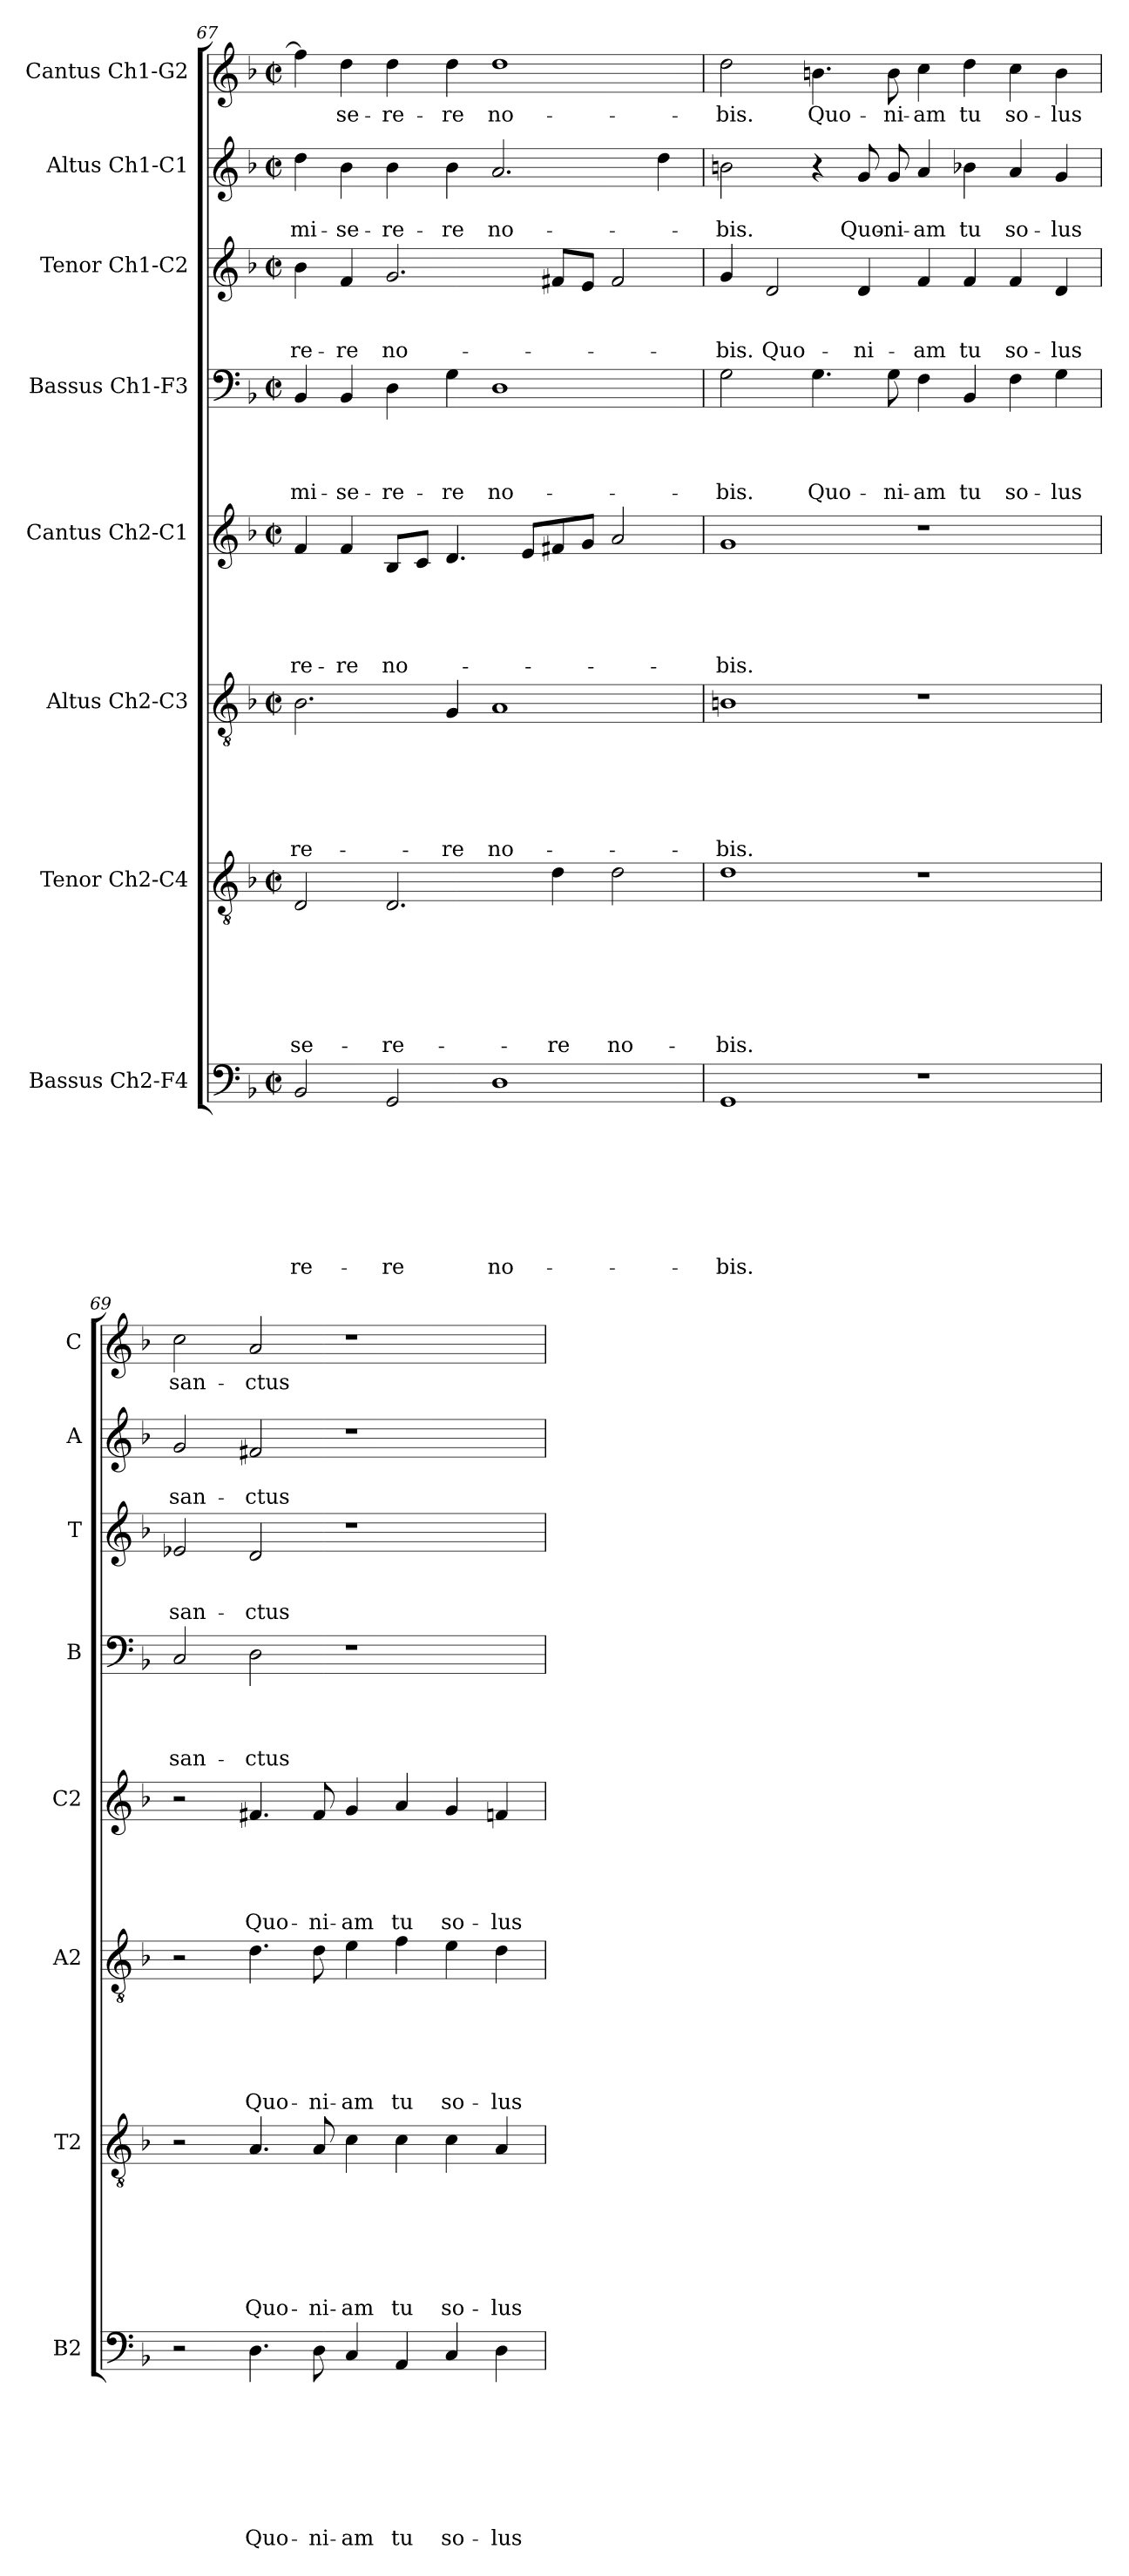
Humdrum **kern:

**kern	**text	**text	**text	**text	**text	**text	**text	**text	**kern	**text	**text	**text	**text	**text	**text	**text	**kern	**text	**text	**text	**text	**text	**text	**kern	**text	**text	**text	**text	**text	**kern	**text	**text	**text	**text	**kern	**text	**text	**text	**kern	**text	**text	**kern	**text
*part8	*part8	*part8	*part8	*part8	*part8	*part8	*part8	*part8	*part7	*part7	*part7	*part7	*part7	*part7	*part7	*part7	*part6	*part6	*part6	*part6	*part6	*part6	*part6	*part5	*part5	*part5	*part5	*part5	*part5	*part4	*part4	*part4	*part4	*part4	*part3	*part3	*part3	*part3	*part2	*part2	*part2	*part1	*part1
*staff8	*staff8	*staff8	*staff8	*staff8	*staff8	*staff8	*staff8	*staff8	*staff7	*staff7	*staff7	*staff7	*staff7	*staff7	*staff7	*staff7	*staff6	*staff6	*staff6	*staff6	*staff6	*staff6	*staff6	*staff5	*staff5	*staff5	*staff5	*staff5	*staff5	*staff4	*staff4	*staff4	*staff4	*staff4	*staff3	*staff3	*staff3	*staff3	*staff2	*staff2	*staff2	*staff1	*staff1
*I"Bassus Ch2-F4	*	*	*	*	*	*	*	*	*I"Tenor Ch2-C4	*	*	*	*	*	*	*	*I"Altus Ch2-C3	*	*	*	*	*	*	*I"Cantus Ch2-C1	*	*	*	*	*	*I"Bassus Ch1-F3	*	*	*	*	*I"Tenor Ch1-C2	*	*	*	*I"Altus Ch1-C1	*	*	*I"Cantus Ch1-G2	*
*I'B2	*	*	*	*	*	*	*	*	*I'T2	*	*	*	*	*	*	*	*I'A2	*	*	*	*	*	*	*I'C2	*	*	*	*	*	*I'B	*	*	*	*	*I'T	*	*	*	*I'A	*	*	*I'C	*
*clefF4	*	*	*	*	*	*	*	*	*clefGv2	*	*	*	*	*	*	*	*clefGv2	*	*	*	*	*	*	*clefG2	*	*	*	*	*	*clefF4	*	*	*	*	*clefG2	*	*	*	*clefG2	*	*	*clefG2	*
*k[b-]	*	*	*	*	*	*	*	*	*k[b-]	*	*	*	*	*	*	*	*k[b-]	*	*	*	*	*	*	*k[b-]	*	*	*	*	*	*k[b-]	*	*	*	*	*k[b-]	*	*	*	*k[b-]	*	*	*k[b-]	*
*F:	*	*	*	*	*	*	*	*	*F:	*	*	*	*	*	*	*	*F:	*	*	*	*	*	*	*F:	*	*	*	*	*	*F:	*	*	*	*	*F:	*	*	*	*F:	*	*	*F:	*
*M2/2	*	*	*	*	*	*	*	*	*M2/2	*	*	*	*	*	*	*	*M2/2	*	*	*	*	*	*	*M2/2	*	*	*	*	*	*M2/2	*	*	*	*	*M2/2	*	*	*	*M2/2	*	*	*M2/2	*
*met(c|)	*	*	*	*	*	*	*	*	*met(c|)	*	*	*	*	*	*	*	*met(c|)	*	*	*	*	*	*	*met(c|)	*	*	*	*	*	*met(c|)	*	*	*	*	*met(c|)	*	*	*	*met(c|)	*	*	*met(c|)	*
=67	=67	=67	=67	=67	=67	=67	=67	=67	=67	=67	=67	=67	=67	=67	=67	=67	=67	=67	=67	=67	=67	=67	=67	=67	=67	=67	=67	=67	=67	=67	=67	=67	=67	=67	=67	=67	=67	=67	=67	=67	=67	=67	=67
!	!	!	!	!	!	!	!	!LO:LY:b	!	!	!	!	!	!	!	!LO:LY:b	!	!	!	!	!	!	!LO:LY:b	!	!	!	!	!	!LO:LY:b	!	!	!	!	!LO:LY:b	!	!	!	!LO:LY:b	!	!	!LO:LY:b	!	!
2BB-/	.	.	.	.	.	.	.	-re-	2D/	.	.	.	.	.	.	-se-	2.B-\	.	.	.	.	.	-re-	4f/	.	.	.	.	-re-	4BB-/	.	.	.	mi-	4b-\	.	.	-re-	4dd\	.	mi-	4ff\]	.
!	!	!	!	!	!	!	!	!	!	!	!	!	!	!	!	!	!	!	!	!	!	!	!	!	!	!	!	!	!LO:LY:b	!	!	!	!	!LO:LY:b	!	!	!	!LO:LY:b	!	!	!LO:LY:b	!	!LO:LY:b
.	.	.	.	.	.	.	.	.	.	.	.	.	.	.	.	.	.	.	.	.	.	.	.	4f/	.	.	.	.	-re	4BB-/	.	.	.	-se-	4f/	.	.	-re	4b-\	.	-se-	4dd\	-se-
!	!	!	!	!	!	!	!	!LO:LY:b	!	!	!	!	!	!	!	!LO:LY:b	!	!	!	!	!	!	!	!	!	!	!	!	!LO:LY:b	!	!	!	!	!LO:LY:b	!	!	!	!LO:LY:b	!	!	!LO:LY:b	!	!LO:LY:b
2GG/	.	.	.	.	.	.	.	-re	2.D/	.	.	.	.	.	.	-re-	.	.	.	.	.	.	.	8B-/L	.	.	.	.	no-	4D\	.	.	.	-re-	2.g/	.	.	no-	4b-\	.	-re-	4dd\	-re-
.	.	.	.	.	.	.	.	.	.	.	.	.	.	.	.	.	.	.	.	.	.	.	.	8c/J	.	.	.	.	.	.	.	.	.	.	.	.	.	.	.	.	.	.	.
!	!	!	!	!	!	!	!	!	!	!	!	!	!	!	!	!	!	!	!	!	!	!	!LO:LY:b	!	!	!	!	!	!	!	!	!	!	!LO:LY:b	!	!	!	!	!	!	!LO:LY:b	!	!LO:LY:b
.	.	.	.	.	.	.	.	.	.	.	.	.	.	.	.	.	4G/	.	.	.	.	.	-re	4.d/	.	.	.	.	.	4G\	.	.	.	-re	.	.	.	.	4b-\	.	-re	4dd\	-re
!	!	!	!	!	!	!	!	!LO:LY:b	!	!	!	!	!	!	!	!	!	!	!	!	!	!	!LO:LY:b	!	!	!	!	!	!	!	!	!	!	!LO:LY:b	!	!	!	!	!	!	!LO:LY:b	!	!LO:LY:b
1D	.	.	.	.	.	.	.	no-	.	.	.	.	.	.	.	.	1A	.	.	.	.	.	no-	.	.	.	.	.	.	1D	.	.	.	no-	.	.	.	.	2.a/	.	no-	1dd	no-
.	.	.	.	.	.	.	.	.	.	.	.	.	.	.	.	.	.	.	.	.	.	.	.	8e/L	.	.	.	.	.	.	.	.	.	.	.	.	.	.	.	.	.	.	.
!	!	!	!	!	!	!	!	!	!	!	!	!	!	!	!	!LO:LY:b	!	!	!	!	!	!	!	!	!	!	!	!	!	!	!	!	!	!	!	!	!	!	!	!	!	!	!
.	.	.	.	.	.	.	.	.	4d\	.	.	.	.	.	.	-re	.	.	.	.	.	.	.	8f#X/	.	.	.	.	.	.	.	.	.	.	8f#X/L	.	.	.	.	.	.	.	.
.	.	.	.	.	.	.	.	.	.	.	.	.	.	.	.	.	.	.	.	.	.	.	.	8g/J	.	.	.	.	.	.	.	.	.	.	8e/J	.	.	.	.	.	.	.	.
!	!	!	!	!	!	!	!	!	!	!	!	!	!	!	!	!LO:LY:b	!	!	!	!	!	!	!	!	!	!	!	!	!	!	!	!	!	!	!	!	!	!	!	!	!	!	!
.	.	.	.	.	.	.	.	.	2d\	.	.	.	.	.	.	no-	.	.	.	.	.	.	.	2a/	.	.	.	.	.	.	.	.	.	.	2f#/	.	.	.	.	.	.	.	.
.	.	.	.	.	.	.	.	.	.	.	.	.	.	.	.	.	.	.	.	.	.	.	.	.	.	.	.	.	.	.	.	.	.	.	.	.	.	.	4dd\	.	.	.	.
=68	=68	=68	=68	=68	=68	=68	=68	=68	=68	=68	=68	=68	=68	=68	=68	=68	=68	=68	=68	=68	=68	=68	=68	=68	=68	=68	=68	=68	=68	=68	=68	=68	=68	=68	=68	=68	=68	=68	=68	=68	=68	=68	=68
!	!	!	!	!	!	!	!	!LO:LY:b	!	!	!	!	!	!	!	!LO:LY:b	!	!	!	!	!	!	!LO:LY:b	!	!	!	!	!	!LO:LY:b	!	!	!	!	!LO:LY:b	!	!	!	!LO:LY:b	!	!	!LO:LY:b	!	!LO:LY:b
1GG	.	.	.	.	.	.	.	-bis.	1d	.	.	.	.	.	.	-bis.	1Bn	.	.	.	.	.	-bis.	1g	.	.	.	.	-bis.	2G\	.	.	.	-bis.	4g/	.	.	-bis.	2bn\	.	-bis.	2dd\	-bis.
!	!	!	!	!	!	!	!	!	!	!	!	!	!	!	!	!	!	!	!	!	!	!	!	!	!	!	!	!	!	!	!	!	!	!	!	!	!	!LO:LY:b	!	!	!	!	!
.	.	.	.	.	.	.	.	.	.	.	.	.	.	.	.	.	.	.	.	.	.	.	.	.	.	.	.	.	.	.	.	.	.	.	2d/	.	.	Quo-	.	.	.	.	.
!	!	!	!	!	!	!	!	!	!	!	!	!	!	!	!	!	!	!	!	!	!	!	!	!	!	!	!	!	!	!	!	!	!	!LO:LY:b	!	!	!	!	!	!	!	!	!LO:LY:b
.	.	.	.	.	.	.	.	.	.	.	.	.	.	.	.	.	.	.	.	.	.	.	.	.	.	.	.	.	.	4.G\	.	.	.	Quo-	.	.	.	.	4r	.	.	4.bn\	Quo-
!	!	!	!	!	!	!	!	!	!	!	!	!	!	!	!	!	!	!	!	!	!	!	!	!	!	!	!	!	!	!	!	!	!	!	!	!	!	!LO:LY:b	!	!	!LO:LY:b	!	!
.	.	.	.	.	.	.	.	.	.	.	.	.	.	.	.	.	.	.	.	.	.	.	.	.	.	.	.	.	.	.	.	.	.	.	4d/	.	.	-ni-	8g/	.	Quo-	.	.
!	!	!	!	!	!	!	!	!	!	!	!	!	!	!	!	!	!	!	!	!	!	!	!	!	!	!	!	!	!	!	!	!	!	!LO:LY:b	!	!	!	!	!	!	!LO:LY:b	!	!LO:LY:b
.	.	.	.	.	.	.	.	.	.	.	.	.	.	.	.	.	.	.	.	.	.	.	.	.	.	.	.	.	.	8G\	.	.	.	-ni-	.	.	.	.	8g/	.	-ni-	8b\	-ni-
!	!	!	!	!	!	!	!	!	!	!	!	!	!	!	!	!	!	!	!	!	!	!	!	!	!	!	!	!	!	!	!	!	!	!LO:LY:b	!	!	!	!LO:LY:b	!	!	!LO:LY:b	!	!LO:LY:b
1r	.	.	.	.	.	.	.	.	1r	.	.	.	.	.	.	.	1r	.	.	.	.	.	.	1r	.	.	.	.	.	4F\	.	.	.	-am	4f/	.	.	-am	4a/	.	-am	4cc\	-am
!	!	!	!	!	!	!	!	!	!	!	!	!	!	!	!	!	!	!	!	!	!	!	!	!	!	!	!	!	!	!	!	!	!	!LO:LY:b	!	!	!	!LO:LY:b	!	!	!LO:LY:b	!	!LO:LY:b
.	.	.	.	.	.	.	.	.	.	.	.	.	.	.	.	.	.	.	.	.	.	.	.	.	.	.	.	.	.	4BB-/	.	.	.	tu	4f/	.	.	tu	4b-X\	.	tu	4dd\	tu
!	!	!	!	!	!	!	!	!	!	!	!	!	!	!	!	!	!	!	!	!	!	!	!	!	!	!	!	!	!	!	!	!	!	!LO:LY:b	!	!	!	!LO:LY:b	!	!	!LO:LY:b	!	!LO:LY:b
.	.	.	.	.	.	.	.	.	.	.	.	.	.	.	.	.	.	.	.	.	.	.	.	.	.	.	.	.	.	4F\	.	.	.	so-	4f/	.	.	so-	4a/	.	so-	4cc\	so-
!	!	!	!	!	!	!	!	!	!	!	!	!	!	!	!	!	!	!	!	!	!	!	!	!	!	!	!	!	!	!	!	!	!	!LO:LY:b	!	!	!	!LO:LY:b	!	!	!LO:LY:b	!	!LO:LY:b
.	.	.	.	.	.	.	.	.	.	.	.	.	.	.	.	.	.	.	.	.	.	.	.	.	.	.	.	.	.	4G\	.	.	.	-lus	4d/	.	.	-lus	4g/	.	-lus	4b\	-lus
!!LO:PB:g=z
=69	=69	=69	=69	=69	=69	=69	=69	=69	=69	=69	=69	=69	=69	=69	=69	=69	=69	=69	=69	=69	=69	=69	=69	=69	=69	=69	=69	=69	=69	=69	=69	=69	=69	=69	=69	=69	=69	=69	=69	=69	=69	=69	=69
!	!	!	!	!	!	!	!	!	!	!	!	!	!	!	!	!	!	!	!	!	!	!	!	!	!	!	!	!	!	!	!	!	!	!LO:LY:b	!	!	!	!LO:LY:b	!	!	!LO:LY:b	!	!LO:LY:b
2r	.	.	.	.	.	.	.	.	2r	.	.	.	.	.	.	.	2r	.	.	.	.	.	.	2r	.	.	.	.	.	2C/	.	.	.	san-	2e-X/	.	.	san-	2g/	.	san-	2cc\	san-
!	!	!	!	!	!	!	!	!LO:LY:b	!	!	!	!	!	!	!	!LO:LY:b	!	!	!	!	!	!	!LO:LY:b	!	!	!	!	!	!LO:LY:b	!	!	!	!	!LO:LY:b	!	!	!	!LO:LY:b	!	!	!LO:LY:b	!	!LO:LY:b
4.D\	.	.	.	.	.	.	.	Quo-	4.A/	.	.	.	.	.	.	Quo-	4.d\	.	.	.	.	.	Quo-	4.f#X/	.	.	.	.	Quo-	2D\	.	.	.	-ctus	2d/	.	.	-ctus	2f#X/	.	-ctus	2a/	-ctus
!	!	!	!	!	!	!	!	!LO:LY:b	!	!	!	!	!	!	!	!LO:LY:b	!	!	!	!	!	!	!LO:LY:b	!	!	!	!	!	!LO:LY:b	!	!	!	!	!	!	!	!	!	!	!	!	!	!
8D\	.	.	.	.	.	.	.	-ni-	8A/	.	.	.	.	.	.	-ni-	8d\	.	.	.	.	.	-ni-	8f#/	.	.	.	.	-ni-	.	.	.	.	.	.	.	.	.	.	.	.	.	.
!	!	!	!	!	!	!	!	!LO:LY:b	!	!	!	!	!	!	!	!LO:LY:b	!	!	!	!	!	!	!LO:LY:b	!	!	!	!	!	!LO:LY:b	!	!	!	!	!	!	!	!	!	!	!	!	!	!
4C/	.	.	.	.	.	.	.	-am	4c\	.	.	.	.	.	.	-am	4e\	.	.	.	.	.	-am	4g/	.	.	.	.	-am	1r	.	.	.	.	1r	.	.	.	1r	.	.	1r	.
!	!	!	!	!	!	!	!	!LO:LY:b	!	!	!	!	!	!	!	!LO:LY:b	!	!	!	!	!	!	!LO:LY:b	!	!	!	!	!	!LO:LY:b	!	!	!	!	!	!	!	!	!	!	!	!	!	!
4AA/	.	.	.	.	.	.	.	tu	4c\	.	.	.	.	.	.	tu	4f\	.	.	.	.	.	tu	4a/	.	.	.	.	tu	.	.	.	.	.	.	.	.	.	.	.	.	.	.
!	!	!	!	!	!	!	!	!LO:LY:b	!	!	!	!	!	!	!	!LO:LY:b	!	!	!	!	!	!	!LO:LY:b	!	!	!	!	!	!LO:LY:b	!	!	!	!	!	!	!	!	!	!	!	!	!	!
4C/	.	.	.	.	.	.	.	so-	4c\	.	.	.	.	.	.	so-	4e\	.	.	.	.	.	so-	4g/	.	.	.	.	so-	.	.	.	.	.	.	.	.	.	.	.	.	.	.
!	!	!	!	!	!	!	!	!LO:LY:b	!	!	!	!	!	!	!	!LO:LY:b	!	!	!	!	!	!	!LO:LY:b	!	!	!	!	!	!LO:LY:b	!	!	!	!	!	!	!	!	!	!	!	!	!	!
4D\	.	.	.	.	.	.	.	-lus	4A/	.	.	.	.	.	.	-lus	4d\	.	.	.	.	.	-lus	4fn/	.	.	.	.	-lus	.	.	.	.	.	.	.	.	.	.	.	.	.	.
=	=	=	=	=	=	=	=	=	=	=	=	=	=	=	=	=	=	=	=	=	=	=	=	=	=	=	=	=	=	=	=	=	=	=	=	=	=	=	=	=	=	=	=
*-	*-	*-	*-	*-	*-	*-	*-	*-	*-	*-	*-	*-	*-	*-	*-	*-	*-	*-	*-	*-	*-	*-	*-	*-	*-	*-	*-	*-	*-	*-	*-	*-	*-	*-	*-	*-	*-	*-	*-	*-	*-	*-	*-
